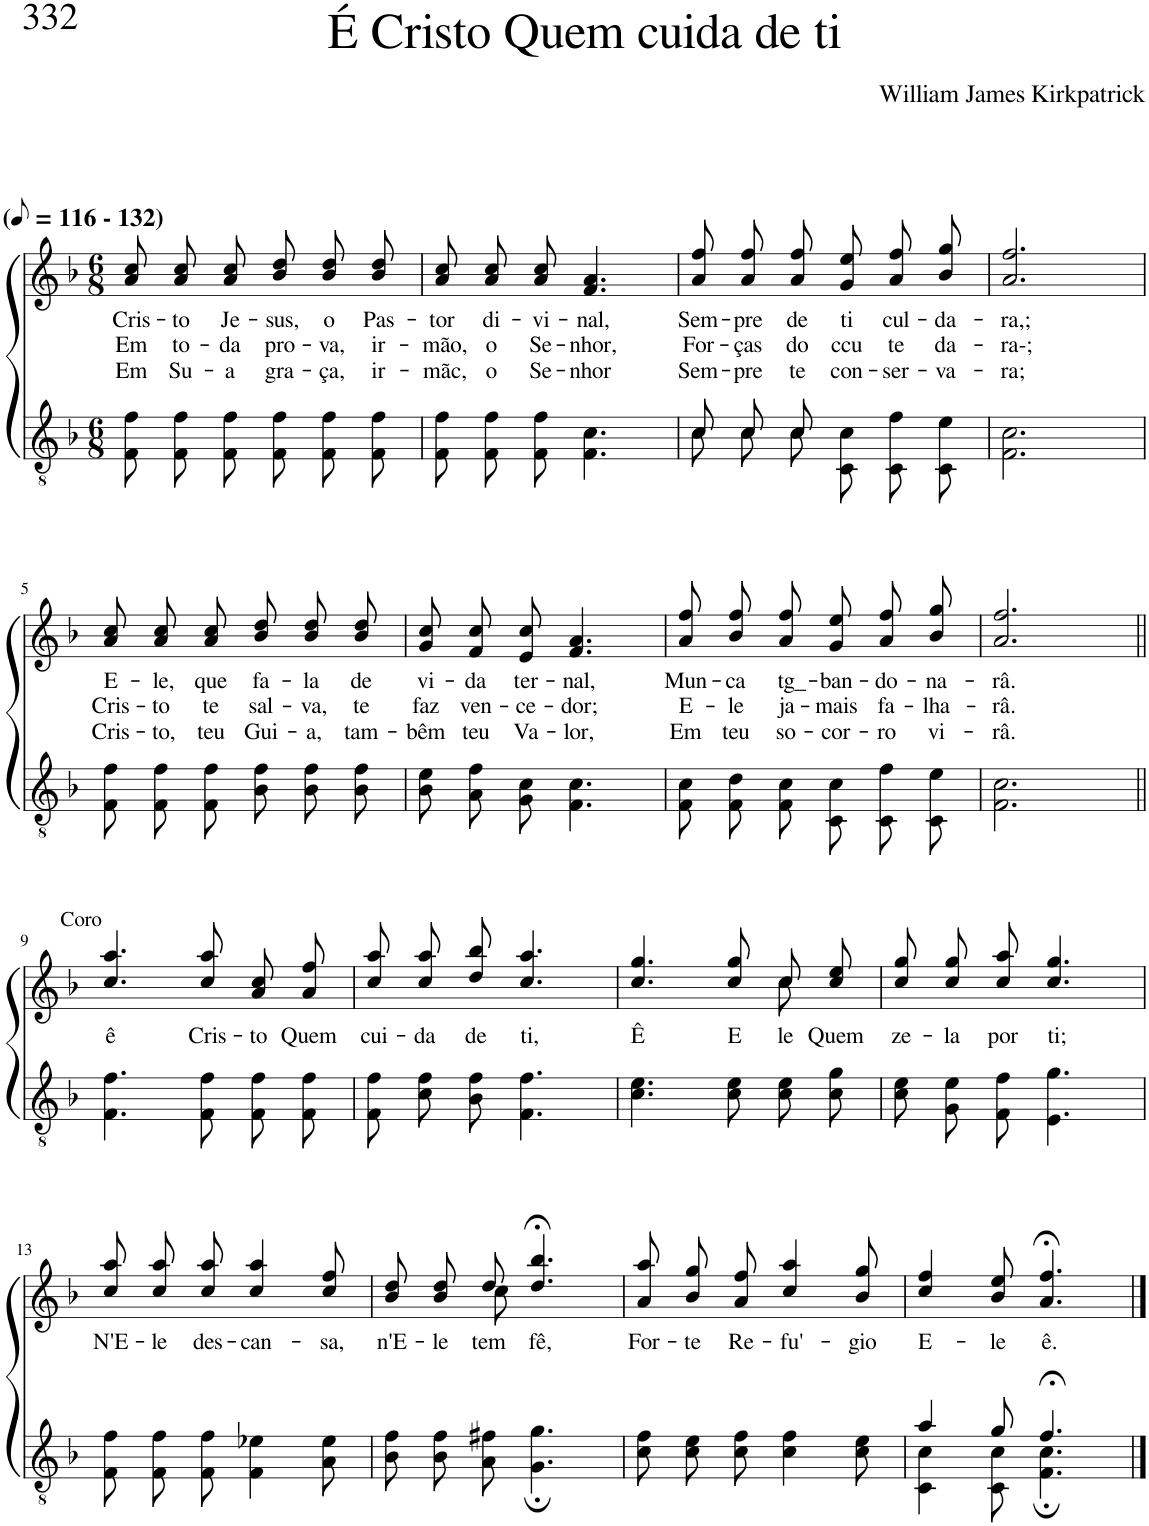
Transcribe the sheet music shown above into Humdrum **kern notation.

**kern	**kern	**text	**text	**text
*part2	*part1	*part1	*part1	*part1
*staff2	*staff1	*staff1	*staff1	*staff1
*I"Parte III e IV	*I"Parte I e II	*	*	*
*clefGv2	*clefG2	*	*	*
*Trd4c7	*Trd4c7	*	*	*
*k[b-]	*k[b-]	*	*	*
*M6/8	*M6/8	*	*	*
*MM58	*MM58	*	*	*
=1	=1	=1	=1	=1
!	!LO:TX:a:B:t=(	!	!	!
!	!LO:TX:a:B:t=- 132)	!	!	!
!	!	!LO:LY:b	!LO:LY:b	!LO:LY:b
8F\ 8f\L	8a\ 8cc\L	Cris-	Em	Em
!	!	!LO:LY:b	!LO:LY:b	!LO:LY:b
8F\ 8f\	8a\ 8cc\	-to	to-	Su-
!	!	!LO:LY:b	!LO:LY:b	!LO:LY:b
8F\ 8f\J	8a\ 8cc\J	Je-	-da	-a
!	!	!LO:LY:b	!LO:LY:b	!LO:LY:b
8F\ 8f\L	8b-\ 8dd\L	-sus,	pro-	gra-
!	!	!LO:LY:b	!LO:LY:b	!LO:LY:b
8F\ 8f\	8b-\ 8dd\	o	-va,	-ça,
!	!	!LO:LY:b	!LO:LY:b	!LO:LY:b
8F\ 8f\J	8b-\ 8dd\J	Pas-	ir-	ir-
=2	=2	=2	=2	=2
!	!	!LO:LY:b	!LO:LY:b	!LO:LY:b
8F\ 8f\L	8a\ 8cc\L	-tor	-mão,	-mãc,
!	!	!LO:LY:b	!LO:LY:b	!LO:LY:b
8F\ 8f\	8a\ 8cc\	di-	o	o
!	!	!LO:LY:b	!LO:LY:b	!LO:LY:b
8F\ 8f\J	8a\ 8cc\J	-vi-	Se-	Se-
!	!	!LO:LY:b	!LO:LY:b	!LO:LY:b
4.F\ 4.c\	4.f/ 4.a/	-nal,	-nhor,	-nhor
=3	=3	=3	=3	=3
*^	*	*	*	*
!	!	!	!LO:LY:b	!LO:LY:b	!LO:LY:b
8c/L	8c\L	8a\ 8ff\L	Sem-	For-	Sem-
!	!	!	!LO:LY:b	!LO:LY:b	!LO:LY:b
8c/	8c\	8a\ 8ff\	-pre	-ças	-pre
!	!	!	!LO:LY:b	!LO:LY:b	!LO:LY:b
8c/J	8c\J	8a\ 8ff\J	de	do	te
!	!	!	!LO:LY:b	!LO:LY:b	!LO:LY:b
4.ryy	8C/ 8c/L	8g\ 8ee\L	ti	ccu	con-
!	!	!	!LO:LY:b	!LO:LY:b	!LO:LY:b
.	8C/ 8f/	8a\ 8ff\	cul-	te	-ser-
!	!	!	!LO:LY:b	!LO:LY:b	!LO:LY:b
.	8C/ 8e/J	8b-\ 8gg\J	-da-	da-	-va-
=4	=4	=4	=4	=4	=4
!	!	!	!LO:LY:b	!LO:LY:b	!LO:LY:b
*v	*v	*	*	*	*
2.F\ 2.c\	2.a/ 2.ff/	-ra,;	-ra-;	-ra;
!!LO:LB:g=z
=5	=5	=5	=5	=5
!	!	!LO:LY:b	!LO:LY:b	!LO:LY:b
8F\ 8f\L	8a\ 8cc\L	E-	Cris-	Cris-
!	!	!LO:LY:b	!LO:LY:b	!LO:LY:b
8F\ 8f\	8a\ 8cc\	-le,	-to	-to,
!	!	!LO:LY:b	!LO:LY:b	!LO:LY:b
8F\ 8f\J	8a\ 8cc\J	que	te	teu
!	!	!LO:LY:b	!LO:LY:b	!LO:LY:b
8B-\ 8f\L	8b-\ 8dd\L	fa-	sal-	Gui-
!	!	!LO:LY:b	!LO:LY:b	!LO:LY:b
8B-\ 8f\	8b-\ 8dd\	-la	-va,	-a,
!	!	!LO:LY:b	!LO:LY:b	!LO:LY:b
8B-\ 8f\J	8b-\ 8dd\J	de	te	tam-
=6	=6	=6	=6	=6
!	!	!LO:LY:b	!LO:LY:b	!LO:LY:b
8B-\ 8e\L	8g/ 8cc/L	vi-	faz	-bêm
!	!	!LO:LY:b	!LO:LY:b	!LO:LY:b
8A\ 8f\	8f/ 8cc/	-da	ven-	teu
!	!	!LO:LY:b	!LO:LY:b	!LO:LY:b
8G\ 8c\J	8e/ 8cc/J	ter-	-ce-	Va-
!	!	!LO:LY:b	!LO:LY:b	!LO:LY:b
4.F\ 4.c\	4.f/ 4.a/	-nal,	-dor;	-lor,
=7	=7	=7	=7	=7
!	!	!LO:LY:b	!LO:LY:b	!LO:LY:b
8F/ 8c/L	8a\ 8ff\L	Mun-	E-	Em
!	!	!LO:LY:b	!LO:LY:b	!LO:LY:b
8F/ 8d/	8b-\ 8ff\	-ca	-le	teu
!	!	!LO:LY:b	!LO:LY:b	!LO:LY:b
8F/ 8c/J	8a\ 8ff\J	tg_-	ja-	so-
!	!	!LO:LY:b	!LO:LY:b	!LO:LY:b
8C/ 8c/L	8g\ 8ee\L	-ban-	-mais	-cor-
!	!	!LO:LY:b	!LO:LY:b	!LO:LY:b
8C/ 8f/	8a\ 8ff\	-do-	fa-	-ro
!	!	!LO:LY:b	!LO:LY:b	!LO:LY:b
8C/ 8e/J	8b-\ 8gg\J	-na-	-lha-	vi-
=8	=8	=8	=8	=8
!	!	!LO:LY:b	!LO:LY:b	!LO:LY:b
2.F\ 2.c\	2.a/ 2.ff/	-râ.	-râ.	-râ.
!!LO:LB:g=z
=9||	=9||	=9||	=9||	=9||
!	!LO:TX:a:t=Coro	!	!	!
!	!	!LO:LY:b	!	!
4.F\ 4.f\	4.cc/ 4.aa/	ê	.	.
!	!	!LO:LY:b	!	!
8F\ 8f\L	8cc\ 8aa\L	Cris-	.	.
!	!	!LO:LY:b	!	!
8F\ 8f\	8a\ 8cc\	-to	.	.
!	!	!LO:LY:b	!	!
8F\ 8f\J	8a\ 8ff\J	Quem	.	.
=10	=10	=10	=10	=10
!	!	!LO:LY:b	!	!
8F\ 8f\L	8cc\ 8aa\L	cui-	.	.
!	!	!LO:LY:b	!	!
8c\ 8f\	8cc\ 8aa\	-da	.	.
!	!	!LO:LY:b	!	!
8B-\ 8f\J	8dd\ 8bb-\J	de	.	.
!	!	!LO:LY:b	!	!
4.F\ 4.f\	4.cc/ 4.aa/	ti,	.	.
=11	=11	=11	=11	=11
!	!	!LO:LY:b	!	!
*	*^	*	*	*
4.c\ 4.e\	4.cc/ 4.gg/	2ryy	Ê	.	.
!	!	!	!LO:LY:b	!	!
8c\ 8e\L	8cc\ 8gg\L	.	E-	.	.
!	!	!	!LO:LY:b	!	!
8c\ 8e\	8cc\	8cc\	-le	.	.
!	!	!	!LO:LY:b	!	!
8c\ 8g\J	8cc\ 8ee\J	8ryy	Quem	.	.
=12	=12	=12	=12	=12	=12
!	!	!	!LO:LY:b	!	!
*	*v	*v	*	*	*
8c\ 8e\L	8cc\ 8gg\L	ze-	.	.
!	!	!LO:LY:b	!	!
8G\ 8e\	8cc\ 8gg\	-la	.	.
!	!	!LO:LY:b	!	!
8F\ 8f\J	8cc\ 8aa\J	por	.	.
!	!	!LO:LY:b	!	!
4.E\ 4.g\	4.cc/ 4.gg/	ti;	.	.
!!LO:LB:g=z
=13	=13	=13	=13	=13
!	!	!LO:LY:b	!	!
8F\ 8f\L	8cc\ 8aa\L	N'E-	.	.
!	!	!LO:LY:b	!	!
8F\ 8f\	8cc\ 8aa\	-le	.	.
!	!	!LO:LY:b	!	!
8F\ 8f\J	8cc\ 8aa\J	des-	.	.
!	!	!LO:LY:b	!	!
4F\ 4e-X\	4cc/ 4aa/	-can-	.	.
!	!	!LO:LY:b	!	!
8A\ 8e-\	8cc/ 8ff/	-sa,	.	.
=14	=14	=14	=14	=14
!	!	!LO:LY:b	!	!
*	*^	*	*	*
8B-\ 8f\L	8b-\ 8dd\L	4ryy	n'E-	.	.
!	!	!	!LO:LY:b	!	!
8B-\ 8f\	8b-\ 8dd\	.	-le	.	.
!	!	!	!LO:LY:b	!	!
8A\ 8f#X\J	8dd\J	8cc\	tem	.	.
!	!	!	!LO:LY:b	!	!
4.G\; 4.g\;	4.dd/;< 4.bb-/;<	4.ryy	fê,	.	.
=15	=15	=15	=15	=15	=15
!	!	!	!LO:LY:b	!	!
*	*v	*v	*	*	*
8c\ 8f\L	8a\ 8aa\L	For-	.	.
!	!	!LO:LY:b	!	!
8c\ 8e\	8b-\ 8gg\	-te	.	.
!	!	!LO:LY:b	!	!
8c\ 8f\J	8a\ 8ff\J	Re-	.	.
!	!	!LO:LY:b	!	!
4c\ 4f\	4cc/ 4aa/	-fu'-	.	.
!	!	!LO:LY:b	!	!
8c\ 8e\	8b-/ 8gg/	-gio	.	.
=16	=16	=16	=16	=16
*^	*	*	*	*
!	!	!	!LO:LY:b	!	!
4a/	4C\ 4c\	4cc/ 4ff/	E-	.	.
!	!	!	!LO:LY:b	!	!
8g/	8C\ 8c\	8b-/ 8ee/	-le	.	.
!	!	!	!LO:LY:b	!	!
4.f;</	4.F\; 4.c\;	4.a/;< 4.ff/;<	ê.	.	.
*v	*v	*	*	*	*
==	==	==	==	==
*-	*-	*-	*-	*-
